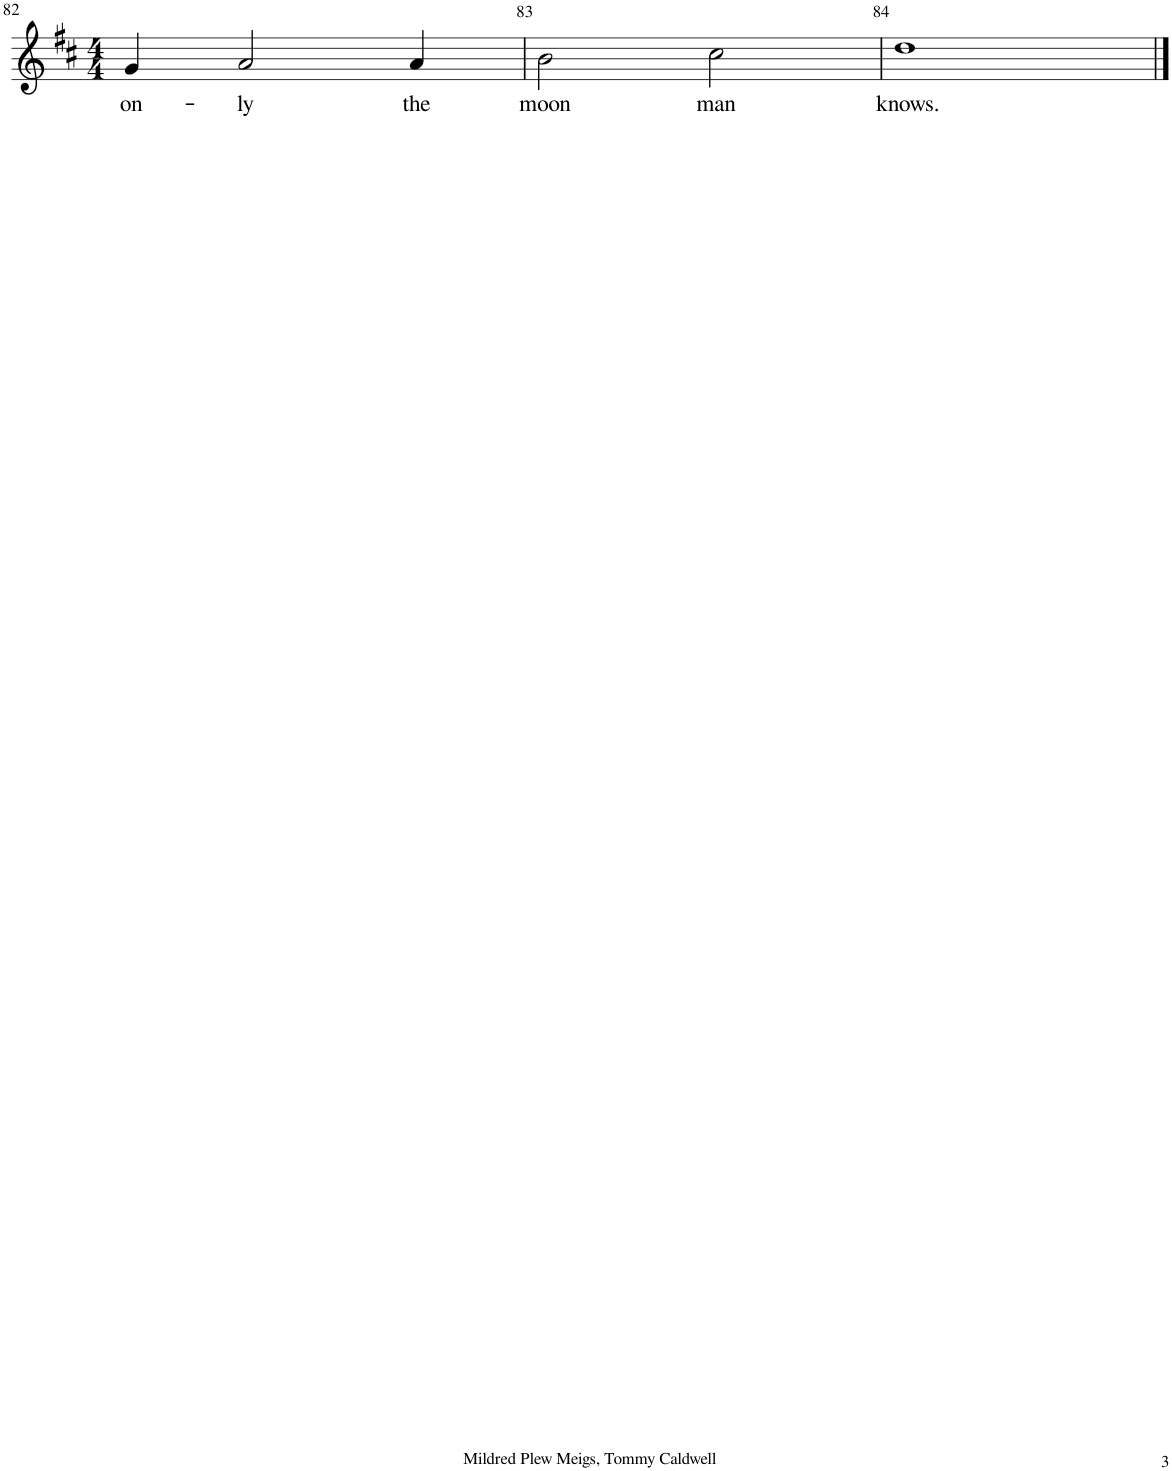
**kern	**text
*part1	*part1
*staff1	*staff1
*I"Voice	*
*I'Vo.	*
!!LO:PB:g=z
*clefG2	*
*k[f#c#]	*
*M4/4	*
=82	=82
!	!LO:LY:b
4g/	on-
!	!LO:LY:b
2a/	-ly
!	!LO:LY:b
4a/	the
=83	=83
!	!LO:LY:b
2b\	moon
!	!LO:LY:b
2cc#\	man
=84	=84
!	!LO:LY:b
1dd	knows.
==	==
*-	*-
